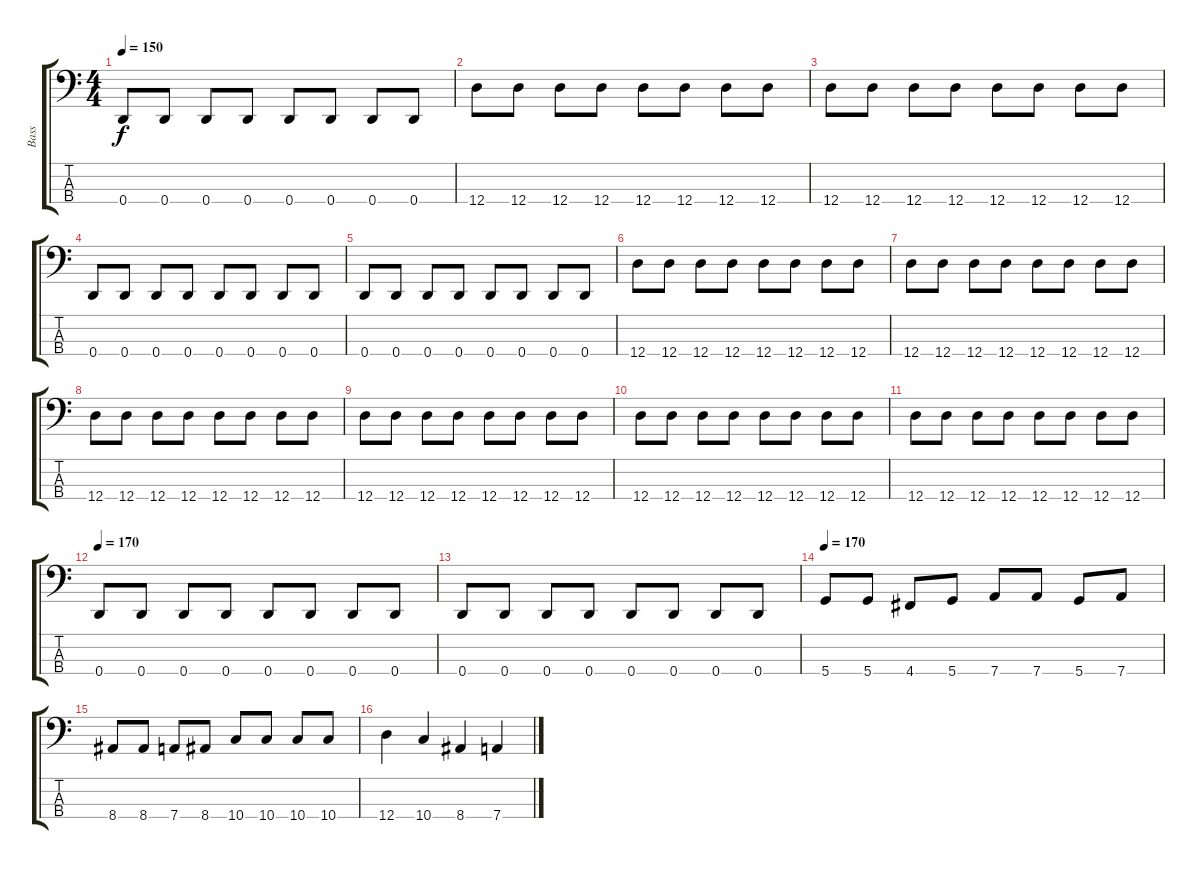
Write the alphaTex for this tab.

\track ("Bass" "Bass") {instrument electricbassfinger}
\staff {score tabs}
\tuning (G2 D2 A1 D1) {hide}
\ts (4 4)
\tempo 150
\clef f4
\ks c
0.4.8{dy f} 0.4.8 0.4.8 0.4.8 0.4.8 0.4.8 0.4.8 0.4.8 |
12.4.8 12.4.8 12.4.8 12.4.8 12.4.8 12.4.8 12.4.8 12.4.8 |
12.4.8 12.4.8 12.4.8 12.4.8 12.4.8 12.4.8 12.4.8 12.4.8 |
0.4.8 0.4.8 0.4.8 0.4.8 0.4.8 0.4.8 0.4.8 0.4.8 |
0.4.8 0.4.8 0.4.8 0.4.8 0.4.8 0.4.8 0.4.8 0.4.8 |
12.4.8 12.4.8 12.4.8 12.4.8 12.4.8 12.4.8 12.4.8 12.4.8 |
12.4.8 12.4.8 12.4.8 12.4.8 12.4.8 12.4.8 12.4.8 12.4.8 |
12.4.8 12.4.8 12.4.8 12.4.8 12.4.8 12.4.8 12.4.8 12.4.8 |
12.4.8 12.4.8 12.4.8 12.4.8 12.4.8 12.4.8 12.4.8 12.4.8 |
12.4.8 12.4.8 12.4.8 12.4.8 12.4.8 12.4.8 12.4.8 12.4.8 |
12.4.8 12.4.8 12.4.8 12.4.8 12.4.8 12.4.8 12.4.8 12.4.8 |
\tempo 170
0.4.8 0.4.8 0.4.8 0.4.8 0.4.8 0.4.8 0.4.8 0.4.8 |
0.4.8 0.4.8 0.4.8 0.4.8 0.4.8 0.4.8 0.4.8 0.4.8 |
\tempo 170
5.4.8 5.4.8 4.4.8 5.4.8 7.4.8 7.4.8 5.4.8 7.4.8 |
8.4.8 8.4.8 7.4.8 8.4.8 10.4.8 10.4.8 10.4.8 10.4.8 |
12.4.4 10.4.4 8.4.4 7.4.4
